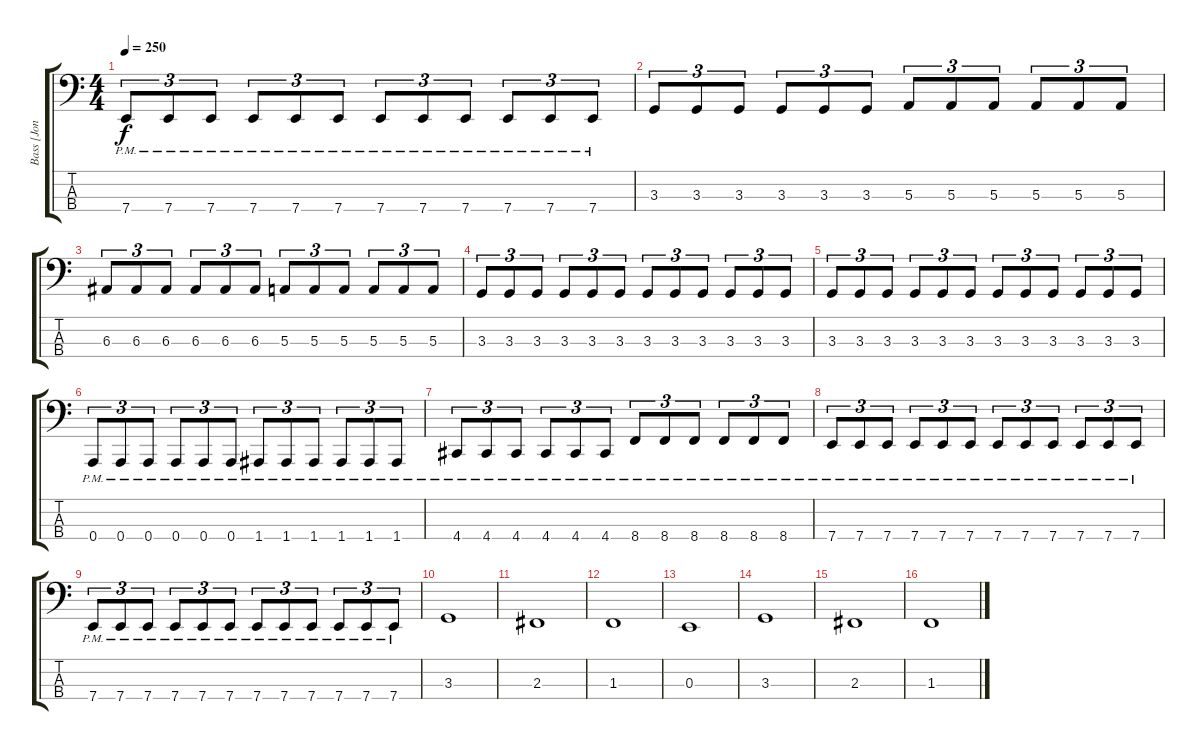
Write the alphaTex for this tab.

\track ("Bass [Jon Vesano]" "Bass [Jon ") {instrument electricbassfinger}
\staff {score tabs}
\tuning (D2 A1 E1 A0) {hide}
\ts (4 4)
\tempo 250
\clef f4
\ks c
7.4{pm}.8{tu (3 2) dy f} 7.4{pm}.8{tu (3 2)} 7.4{pm}.8{tu (3 2)} 7.4{pm}.8{tu (3 2)} 7.4{pm}.8{tu (3 2)} 7.4{pm}.8{tu (3 2)} 7.4{pm}.8{tu (3 2)} 7.4{pm}.8{tu (3 2)} 7.4{pm}.8{tu (3 2)} 7.4{pm}.8{tu (3 2)} 7.4{pm}.8{tu (3 2)} 7.4{pm}.8{tu (3 2)} |
3.3.8{tu (3 2)} 3.3.8{tu (3 2)} 3.3.8{tu (3 2)} 3.3.8{tu (3 2)} 3.3.8{tu (3 2)} 3.3.8{tu (3 2)} 5.3.8{tu (3 2)} 5.3.8{tu (3 2)} 5.3.8{tu (3 2)} 5.3.8{tu (3 2)} 5.3.8{tu (3 2)} 5.3.8{tu (3 2)} |
6.3.8{tu (3 2)} 6.3.8{tu (3 2)} 6.3.8{tu (3 2)} 6.3.8{tu (3 2)} 6.3.8{tu (3 2)} 6.3.8{tu (3 2)} 5.3.8{tu (3 2)} 5.3.8{tu (3 2)} 5.3.8{tu (3 2)} 5.3.8{tu (3 2)} 5.3.8{tu (3 2)} 5.3.8{tu (3 2)} |
3.3.8{tu (3 2)} 3.3.8{tu (3 2)} 3.3.8{tu (3 2)} 3.3.8{tu (3 2)} 3.3.8{tu (3 2)} 3.3.8{tu (3 2)} 3.3.8{tu (3 2)} 3.3.8{tu (3 2)} 3.3.8{tu (3 2)} 3.3.8{tu (3 2)} 3.3.8{tu (3 2)} 3.3.8{tu (3 2)} |
3.3.8{tu (3 2)} 3.3.8{tu (3 2)} 3.3.8{tu (3 2)} 3.3.8{tu (3 2)} 3.3.8{tu (3 2)} 3.3.8{tu (3 2)} 3.3.8{tu (3 2)} 3.3.8{tu (3 2)} 3.3.8{tu (3 2)} 3.3.8{tu (3 2)} 3.3.8{tu (3 2)} 3.3.8{tu (3 2)} |
0.4{pm}.8{tu (3 2)} 0.4{pm}.8{tu (3 2)} 0.4{pm}.8{tu (3 2)} 0.4{pm}.8{tu (3 2)} 0.4{pm}.8{tu (3 2)} 0.4{pm}.8{tu (3 2)} 1.4{pm}.8{tu (3 2)} 1.4{pm}.8{tu (3 2)} 1.4{pm}.8{tu (3 2)} 1.4{pm}.8{tu (3 2)} 1.4{pm}.8{tu (3 2)} 1.4{pm}.8{tu (3 2)} |
4.4{pm}.8{tu (3 2)} 4.4{pm}.8{tu (3 2)} 4.4{pm}.8{tu (3 2)} 4.4{pm}.8{tu (3 2)} 4.4{pm}.8{tu (3 2)} 4.4{pm}.8{tu (3 2)} 8.4{pm}.8{tu (3 2)} 8.4{pm}.8{tu (3 2)} 8.4{pm}.8{tu (3 2)} 8.4{pm}.8{tu (3 2)} 8.4{pm}.8{tu (3 2)} 8.4{pm}.8{tu (3 2)} |
7.4{pm}.8{tu (3 2)} 7.4{pm}.8{tu (3 2)} 7.4{pm}.8{tu (3 2)} 7.4{pm}.8{tu (3 2)} 7.4{pm}.8{tu (3 2)} 7.4{pm}.8{tu (3 2)} 7.4{pm}.8{tu (3 2)} 7.4{pm}.8{tu (3 2)} 7.4{pm}.8{tu (3 2)} 7.4{pm}.8{tu (3 2)} 7.4{pm}.8{tu (3 2)} 7.4{pm}.8{tu (3 2)} |
7.4{pm}.8{tu (3 2)} 7.4{pm}.8{tu (3 2)} 7.4{pm}.8{tu (3 2)} 7.4{pm}.8{tu (3 2)} 7.4{pm}.8{tu (3 2)} 7.4{pm}.8{tu (3 2)} 7.4{pm}.8{tu (3 2)} 7.4{pm}.8{tu (3 2)} 7.4{pm}.8{tu (3 2)} 7.4{pm}.8{tu (3 2)} 7.4{pm}.8{tu (3 2)} 7.4{pm}.8{tu (3 2)} |
3.3.1 |
2.3.1 |
1.3.1 |
0.3.1 |
3.3.1 |
2.3.1 |
1.3.1
